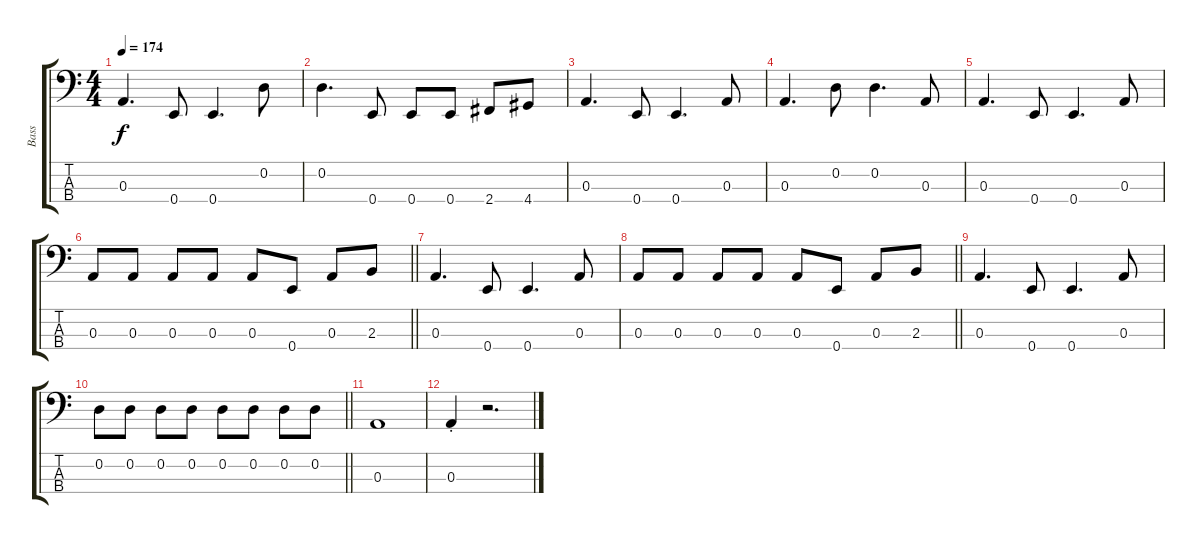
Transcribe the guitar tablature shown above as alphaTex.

\track ("Bass" "Bass") {instrument electricbasspick}
\staff {score tabs}
\tuning (G2 D2 A1 E1) {hide}
\ts (4 4)
\tempo 174
\clef f4
\ks c
0.3.4{d dy f} 0.4.8 0.4.4{d} 0.2.8 |
0.2.4{d} 0.4.8 0.4.8 0.4.8 2.4.8 4.4.8 |
0.3.4{d} 0.4.8 0.4.4{d} 0.3.8 |
0.3.4{d} 0.2.8 0.2.4{d} 0.3.8 |
0.3.4{d} 0.4.8 0.4.4{d} 0.3.8 |
\barLineRight lightlight
0.3.8 0.3.8 0.3.8 0.3.8 0.3.8 0.4.8 0.3.8 2.3.8 |
0.3.4{d} 0.4.8 0.4.4{d} 0.3.8 |
\barLineRight lightlight
0.3.8 0.3.8 0.3.8 0.3.8 0.3.8 0.4.8 0.3.8 2.3.8 |
0.3.4{d} 0.4.8 0.4.4{d} 0.3.8 |
\barLineRight lightlight
0.2.8 0.2.8 0.2.8 0.2.8 0.2.8 0.2.8 0.2.8 0.2.8 |
0.3.1 |
0.3{st}.4 r.2{d}
